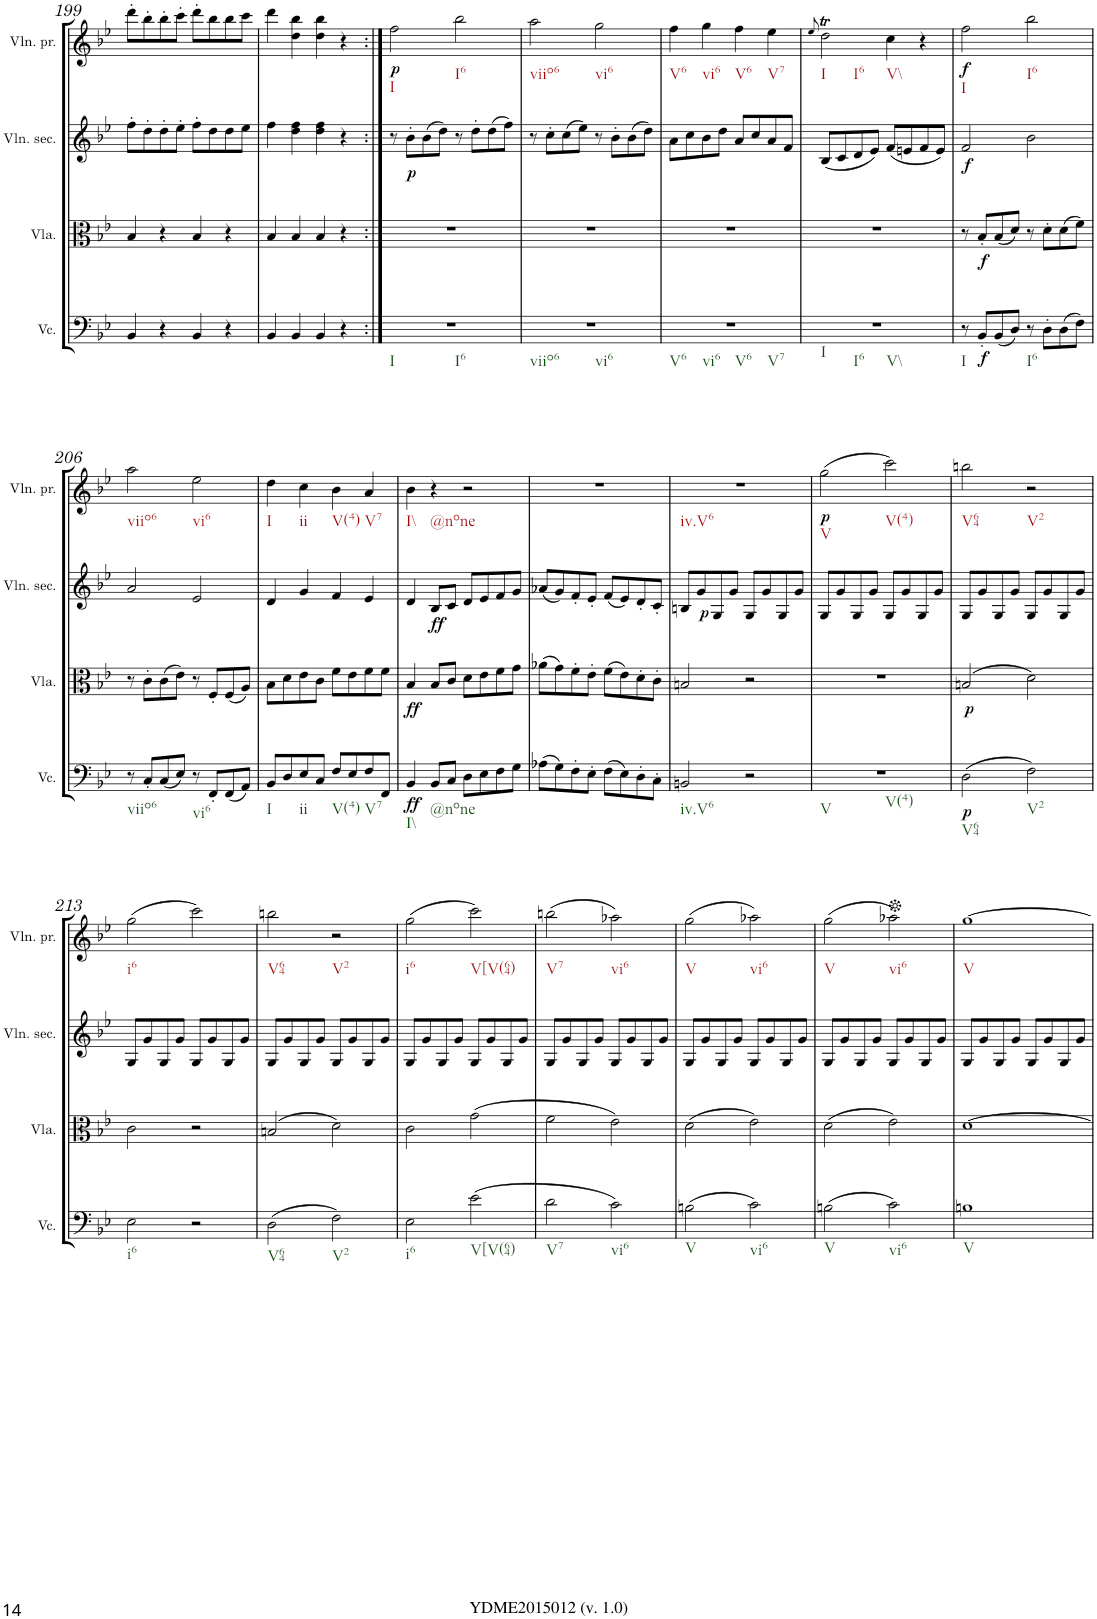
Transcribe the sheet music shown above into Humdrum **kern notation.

**kern	**dynam	**kern	**dynam	**kern	**dynam	**kern	**dynam
*part4	*part4	*part3	*part3	*part2	*part2	*part1	*part1
*staff4	*staff4	*staff3	*staff3	*staff2	*staff2	*staff1	*staff1
*I"Violoncelle	*	*I"Viola	*	*I"Violino secondo	*	*I"Violino primo	*
*I'Vc.	*	*I'Vla.	*	*I'Vln. sec.	*	*I'Vln. pr.	*
!!LO:PB:g=z
*clefF4	*	*clefC3	*	*clefG2	*	*clefG2	*
*k[b-e-]	*	*k[b-e-]	*	*k[b-e-]	*	*k[b-e-]	*
*B-:	*	*B-:	*	*B-:	*	*B-:	*
*M2/2	*	*M2/2	*	*M2/2	*	*M2/2	*
*met(c|)	*	*met(c|)	*	*met(c|)	*	*met(c|)	*
=199	=199	=199	=199	=199	=199	=199	=199
4BB-/	.	4B-/	.	8ff'\L	.	8ddd'\L	.
.	.	.	.	8dd'\	.	8bb-'\	.
4r	.	4r	.	8dd'\	.	8bb-'\	.
.	.	.	.	8ee-'\J	.	8ccc'\J	.
4BB-/	.	4B-/	.	8ff'\L	.	8ddd'\L	.
.	.	.	.	8dd\	.	8bb-\	.
4r	.	4r	.	8dd\	.	8bb-\	.
.	.	.	.	8ee-\J	.	8ccc\J	.
=200	=200	=200	=200	=200	=200	=200	=200
4BB-/	.	4B-/	.	4ff\	.	4ddd\	.
4BB-/	.	4B-/	.	4dd\ 4ff\	.	4dd\ 4bb-\	.
4BB-/	.	4B-/	.	4dd\ 4ff\	.	4dd\ 4bb-\	.
4r	.	4r	.	4r	.	4r	.
=201:|!	=201:|!	=201:|!	=201:|!	=201:|!	=201:|!	=201:|!	=201:|!
!	!	!	!	!	!	!LO:TX:b:t=I	!
!LO:TX:b:t=I	!	!	!	!	!	!	!
!LO:TX:b:t=I6	!	!	!	!	!	!	!
!	!	!	!	!	!	!	!LO:DY:b
1r	.	1r	.	8r	.	2ff\	p
!	!	!	!	!	!LO:DY:b	!	!
.	.	.	.	8b-'\L	p	.	.
.	.	.	.	(>8b-\	.	.	.
.	.	.	.	8dd\J)	.	.	.
!	!	!	!	!	!	!LO:TX:b:t=I6	!
.	.	.	.	8r	.	2bb-\	.
.	.	.	.	8dd'\L	.	.	.
.	.	.	.	(>8dd\	.	.	.
.	.	.	.	8ff\J)	.	.	.
=202	=202	=202	=202	=202	=202	=202	=202
!	!	!	!	!	!	!LO:TX:b:t=viio6	!
!LO:TX:b:t=viio6	!	!	!	!	!	!	!
!LO:TX:b:t=vi6	!	!	!	!	!	!	!
1r	.	1r	.	8r	.	2aa\	.
.	.	.	.	8cc'\L	.	.	.
.	.	.	.	(>8cc\	.	.	.
.	.	.	.	8ee-\J)	.	.	.
!	!	!	!	!	!	!LO:TX:b:t=vi6	!
.	.	.	.	8r	.	2gg\	.
.	.	.	.	8b-'\L	.	.	.
.	.	.	.	(>8b-\	.	.	.
.	.	.	.	8dd\J)	.	.	.
=203	=203	=203	=203	=203	=203	=203	=203
!	!	!	!	!	!	!LO:TX:b:t=V6	!
!LO:TX:b:t=V6	!	!	!	!	!	!	!
!LO:TX:b:t=vi6	!	!	!	!	!	!	!
!LO:TX:b:t=V6	!	!	!	!	!	!	!
!LO:TX:b:t=V7	!	!	!	!	!	!	!
1r	.	1r	.	8a\L	.	4ff\	.
.	.	.	.	8cc\	.	.	.
!	!	!	!	!	!	!LO:TX:b:t=vi6	!
.	.	.	.	8b-\	.	4gg\	.
.	.	.	.	8dd\J	.	.	.
!	!	!	!	!	!	!LO:TX:b:t=V6	!
.	.	.	.	8a/L	.	4ff\	.
.	.	.	.	8cc/	.	.	.
!	!	!	!	!	!	!LO:TX:b:t=V7	!
.	.	.	.	8a/	.	4ee-\	.
.	.	.	.	8f/J	.	.	.
=204	=204	=204	=204	=204	=204	=204	=204
.	.	.	.	.	.	8qee-/	.
!	!	!	!	!	!	!LO:TX:b:t=I	!
!	!	!	!	!	!	!LO:TX:b:t=I6	!
!LO:TX:b:t=I	!	!	!	!	!	!	!
!LO:TX:b:t=I6	!	!	!	!	!	!	!
!LO:TX:b:t=V\\	!	!	!	!	!	!	!
1r	.	1r	.	(<8B-/L	.	2ddt\	.
.	.	.	.	8c/	.	.	.
.	.	.	.	8d/	.	.	.
.	.	.	.	8e-/J)	.	.	.
!	!	!	!	!	!	!LO:TX:b:t=V\\	!
.	.	.	.	(<8f/L	.	4cc\	.
.	.	.	.	8en/	.	.	.
.	.	.	.	8f/	.	4r	.
.	.	.	.	8e/J)	.	.	.
=205	=205	=205	=205	=205	=205	=205	=205
!	!	!	!	!	!	!LO:TX:b:t=I	!
!LO:TX:b:t=I	!	!	!	!	!	!	!
!	!	!	!	!	!LO:DY:b	!	!LO:DY:b
8r	.	8r	.	2f/	f	2ff\	f
!	!LO:DY:b	!	!LO:DY:b	!	!	!	!
8BB-'/L	f	8B-'/L	f	.	.	.	.
(<8BB-/	.	(<8B-/	.	.	.	.	.
8D/J)	.	8d/J)	.	.	.	.	.
!	!	!	!	!	!	!LO:TX:b:t=I6	!
!LO:TX:b:t=I6	!	!	!	!	!	!	!
8r	.	8r	.	2b-\	.	2bb-\	.
8D'\L	.	8d'\L	.	.	.	.	.
(>8D\	.	(>8d\	.	.	.	.	.
8F\J)	.	8f\J)	.	.	.	.	.
!!LO:LB:g=z
=206	=206	=206	=206	=206	=206	=206	=206
!	!	!	!	!	!	!LO:TX:b:t=viio6	!
!LO:TX:b:t=viio6	!	!	!	!	!	!	!
8r	.	8r	.	2a/	.	2aa\	.
8C'/L	.	8c'\L	.	.	.	.	.
(<8C/	.	(>8c\	.	.	.	.	.
8E-/J)	.	8e-\J)	.	.	.	.	.
!	!	!	!	!	!	!LO:TX:b:t=vi6	!
!LO:TX:b:t=vi6	!	!	!	!	!	!	!
8r	.	8r	.	2e-/	.	2ee-\	.
8FF'/L	.	8F'/L	.	.	.	.	.
(<8FF/	.	(<8F/	.	.	.	.	.
8AA/J)	.	8A/J)	.	.	.	.	.
=207	=207	=207	=207	=207	=207	=207	=207
!	!	!	!	!	!	!LO:TX:b:t=I	!
!LO:TX:b:t=I	!	!	!	!	!	!	!
8BB-/L	.	8B-\L	.	4d/	.	4dd\	.
8D/	.	8d\	.	.	.	.	.
!	!	!	!	!	!	!LO:TX:b:t=ii	!
!LO:TX:b:t=ii	!	!	!	!	!	!	!
8E-/	.	8e-\	.	4g/	.	4cc\	.
8C/J	.	8c\J	.	.	.	.	.
!	!	!	!	!	!	!LO:TX:b:t=V(4)	!
!LO:TX:b:t=V(4)	!	!	!	!	!	!	!
8F/L	.	8f\L	.	4f/	.	4b-\	.
8E-/	.	8e-\	.	.	.	.	.
!	!	!	!	!	!	!LO:TX:b:t=V7	!
!LO:TX:b:t=V7	!	!	!	!	!	!	!
8F/	.	8f\	.	4e-/	.	4a/	.
8FF/J	.	8f\J	.	.	.	.	.
=208	=208	=208	=208	=208	=208	=208	=208
!	!	!	!	!	!	!LO:TX:b:t=I\\	!
!LO:TX:b:t=I\\	!	!	!	!	!	!	!
!	!LO:DY:b	!	!LO:DY:b	!	!	!	!
4BB-/	ff	4B-/	ff	4d/	.	4b-\	.
!	!	!	!	!	!	!LO:TX:b:t=@none	!
!LO:TX:b:t=@none	!	!	!	!	!	!	!
!	!	!	!	!	!LO:DY:b	!	!
8BB-/L	.	8B-/L	.	8B-/L	ff	4r	.
8C/J	.	8c/J	.	8c/J	.	.	.
8D\L	.	8d\L	.	8d/L	.	2r	.
8E-\	.	8e-\	.	8e-/	.	.	.
8F\	.	8f\	.	8f/	.	.	.
8G\J	.	8g\J	.	8g/J	.	.	.
=209	=209	=209	=209	=209	=209	=209	=209
(>8A-X\L	.	(>8a-X\L	.	(<8a-X/L	.	1r	.
8G\)	.	8g\)	.	8g/)	.	.	.
8F'\	.	8f'\	.	8f'/	.	.	.
8E-'\J	.	8e-'\J	.	8e-'/J	.	.	.
(>8F\L	.	(>8f\L	.	(<8f/L	.	.	.
8E-\)	.	8e-\)	.	8e-/)	.	.	.
8D'\	.	8d'\	.	8d'/	.	.	.
8C'\J	.	8c'\J	.	8c'/J	.	.	.
=210	=210	=210	=210	=210	=210	=210	=210
!	!	!	!	!	!	!LO:TX:b:t=iv.V6	!
!LO:TX:b:t=iv.V6	!	!	!	!	!	!	!
2BBn/	.	2Bn/	.	8Bn/L	.	1r	.
!	!	!	!	!	!LO:DY:b	!	!
.	.	.	.	8g/	p	.	.
.	.	.	.	8G/	.	.	.
.	.	.	.	8g/J	.	.	.
2r	.	2r	.	8G/L	.	.	.
.	.	.	.	8g/	.	.	.
.	.	.	.	8G/	.	.	.
.	.	.	.	8g/J	.	.	.
=211	=211	=211	=211	=211	=211	=211	=211
!	!	!	!	!	!	!LO:TX:b:t=V	!
!LO:TX:b:t=V	!	!	!	!	!	!	!
!LO:TX:b:t=V(4)	!	!	!	!	!	!	!
!	!	!	!	!	!	!	!LO:DY:b
1r	.	1r	.	8G/L	.	(>2gg\	p
.	.	.	.	8g/	.	.	.
.	.	.	.	8G/	.	.	.
.	.	.	.	8g/J	.	.	.
!	!	!	!	!	!	!LO:TX:b:t=V(4)	!
.	.	.	.	8G/L	.	2ccc\)	.
.	.	.	.	8g/	.	.	.
.	.	.	.	8G/	.	.	.
.	.	.	.	8g/J	.	.	.
=212	=212	=212	=212	=212	=212	=212	=212
!	!	!	!	!	!	!LO:TX:b:t=V64	!
!LO:TX:b:t=V64	!	!	!	!	!	!	!
!	!LO:DY:b	!	!LO:DY:b	!	!	!	!
(>2D\	p	(>2Bn/	p	8G/L	.	2bbn\	.
.	.	.	.	8g/	.	.	.
.	.	.	.	8G/	.	.	.
.	.	.	.	8g/J	.	.	.
!	!	!	!	!	!	!LO:TX:b:t=V2	!
!LO:TX:b:t=V2	!	!	!	!	!	!	!
2F\)	.	2d\)	.	8G/L	.	2r	.
.	.	.	.	8g/	.	.	.
.	.	.	.	8G/	.	.	.
.	.	.	.	8g/J	.	.	.
!!LO:LB:g=z
=213	=213	=213	=213	=213	=213	=213	=213
!	!	!	!	!	!	!LO:TX:b:t=i6	!
!LO:TX:b:t=i6	!	!	!	!	!	!	!
2E-\	.	2c\	.	8G/L	.	(>2gg\	.
.	.	.	.	8g/	.	.	.
.	.	.	.	8G/	.	.	.
.	.	.	.	8g/J	.	.	.
2r	.	2r	.	8G/L	.	2ccc\)	.
.	.	.	.	8g/	.	.	.
.	.	.	.	8G/	.	.	.
.	.	.	.	8g/J	.	.	.
=214	=214	=214	=214	=214	=214	=214	=214
!	!	!	!	!	!	!LO:TX:b:t=V64	!
!LO:TX:b:t=V64	!	!	!	!	!	!	!
(>2D\	.	(>2Bn/	.	8G/L	.	2bbn\	.
.	.	.	.	8g/	.	.	.
.	.	.	.	8G/	.	.	.
.	.	.	.	8g/J	.	.	.
!	!	!	!	!	!	!LO:TX:b:t=V2	!
!LO:TX:b:t=V2	!	!	!	!	!	!	!
2F\)	.	2d\)	.	8G/L	.	2r	.
.	.	.	.	8g/	.	.	.
.	.	.	.	8G/	.	.	.
.	.	.	.	8g/J	.	.	.
=215	=215	=215	=215	=215	=215	=215	=215
!	!	!	!	!	!	!LO:TX:b:t=i6	!
!LO:TX:b:t=i6	!	!	!	!	!	!	!
2E-\	.	2c\	.	8G/L	.	(>2gg\	.
.	.	.	.	8g/	.	.	.
.	.	.	.	8G/	.	.	.
.	.	.	.	8g/J	.	.	.
!	!	!	!	!	!	!LO:TX:b:t=V[V(64)	!
!LO:TX:b:t=V[V(64)	!	!	!	!	!	!	!
(>2e-\	.	(>2g\	.	8G/L	.	2ccc\)	.
.	.	.	.	8g/	.	.	.
.	.	.	.	8G/	.	.	.
.	.	.	.	8g/J	.	.	.
=216	=216	=216	=216	=216	=216	=216	=216
!	!	!	!	!	!	!LO:TX:b:t=V7	!
!LO:TX:b:t=V7	!	!	!	!	!	!	!
2d\	.	2f\	.	8G/L	.	(>2bbn\	.
.	.	.	.	8g/	.	.	.
.	.	.	.	8G/	.	.	.
.	.	.	.	8g/J	.	.	.
!	!	!	!	!	!	!LO:TX:b:t=vi6	!
!LO:TX:b:t=vi6	!	!	!	!	!	!	!
2c\)	.	2e-\)	.	8G/L	.	2aa-X\)	.
.	.	.	.	8g/	.	.	.
.	.	.	.	8G/	.	.	.
.	.	.	.	8g/J	.	.	.
=217	=217	=217	=217	=217	=217	=217	=217
!	!	!	!	!	!	!LO:TX:b:t=V	!
!LO:TX:b:t=V	!	!	!	!	!	!	!
(>2Bn\	.	(>2d\	.	8G/L	.	(>2gg\	.
.	.	.	.	8g/	.	.	.
.	.	.	.	8G/	.	.	.
.	.	.	.	8g/J	.	.	.
!	!	!	!	!	!	!LO:TX:b:t=vi6	!
!LO:TX:b:t=vi6	!	!	!	!	!	!	!
2c\)	.	2e-\)	.	8G/L	.	2aa-X\)	.
.	.	.	.	8g/	.	.	.
.	.	.	.	8G/	.	.	.
.	.	.	.	8g/J	.	.	.
=218	=218	=218	=218	=218	=218	=218	=218
!	!	!	!	!	!	!LO:TX:b:t=V	!
!LO:TX:b:t=V	!	!	!	!	!	!	!
(>2Bn\	.	(>2d\	.	8G/L	.	(>2gg\	.
.	.	.	.	8g/	.	.	.
.	.	.	.	8G/	.	.	.
.	.	.	.	8g/J	.	.	.
!	!	!	!	!	!	!LO:TX:b:t=vi6	!
!LO:TX:b:t=vi6	!	!	!	!	!	!	!
2c\)	.	2e-\)	.	8G/L	.	2aa-X\)	.
.	.	.	.	8g/	.	.	.
.	.	.	.	8G/	.	.	.
.	.	.	.	8g/J	.	.	.
=219	=219	=219	=219	=219	=219	=219	=219
!	!	!	!	!	!	!LO:TX:b:t=V	!
!LO:TX:b:t=V	!	!	!	!	!	!	!
1Bn	.	[1d	.	8G/L	.	[1gg	.
.	.	.	.	8g/	.	.	.
.	.	.	.	8G/	.	.	.
.	.	.	.	8g/J	.	.	.
.	.	.	.	8G/L	.	.	.
.	.	.	.	8g/	.	.	.
.	.	.	.	8G/	.	.	.
.	.	.	.	8g/J	.	.	.
=	=	=	=	=	=	=	=
*-	*-	*-	*-	*-	*-	*-	*-
